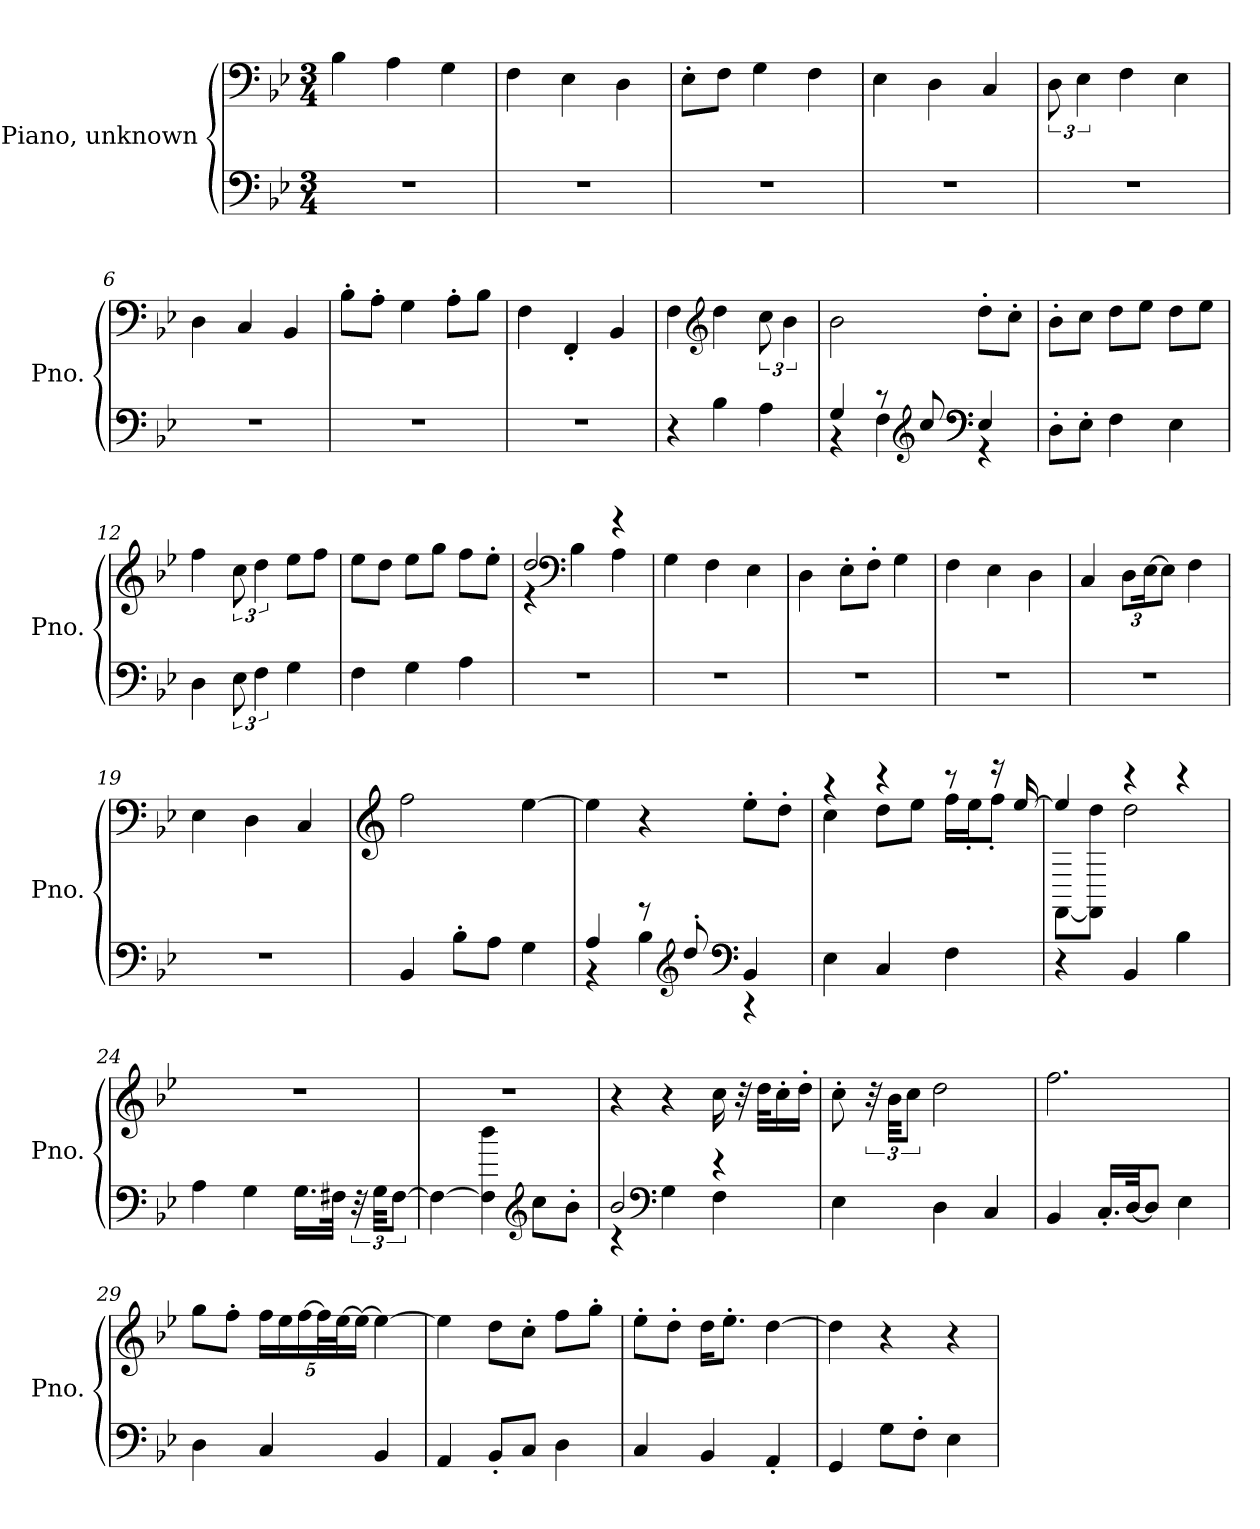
**kern	**kern
*part1	*part1
*staff2	*staff1
*I"Piano, unknown	*
*I'Pno.	*
*clefF4	*clefF4
*k[b-e-]	*k[b-e-]
*M3/4	*M3/4
*MM195	*MM195
=1	=1
2.r	4B-\
.	4A\
.	4G\
=2	=2
2.r	4F\
.	4E-\
.	4D\
=3	=3
2.r	8E-'\L
.	8F\J
.	4G\
.	4F\
=4	=4
2.r	4E-\
.	4D\
.	4C/
=5	=5
2.r	12D\
.	6E-\
.	4F\
.	4E-\
=6	=6
2.r	4D\
.	4C/
.	4BB-/
=7	=7
2.r	8B-'\L
.	8A'\J
.	4G\
.	8A'\L
.	8B-\J
=8	=8
2.r	4F\
.	4FF'/
.	4BB-/
=9	=9
4r	4F\
*	*clefG2
4B-\	4dd\
4A\	12cc\
.	6b-\
!!LO:LB:g=z
=10	=10
*^	*
4G/	4r	2b-\
8r	4F\	.
*clefG2	*	*
8cc/	.	.
*clefF4	*	*
4E-/	4r	8dd'\L
.	.	8cc'\J
*v	*v	*
=11	=11
8D'\L	8b-'\L
8E-'\J	8cc\J
4F\	8dd\L
.	8ee-\J
4E-\	8dd\L
.	8ee-\J
=12	=12
4D\	4ff\
12E-\	12cc\
6F\	6dd\
4G\	8ee-\L
.	8ff\J
=13	=13
4F\	8ee-\L
.	8dd\J
4G\	8ee-\L
.	8gg\J
4A\	8ff\L
.	8ee-'\J
=14	=14
*	*^
2.r	2dd/	4r
*	*clefF4	*
.	.	4B-\
.	4r	4A\
*	*v	*v
=15	=15
2.r	4G\
.	4F\
.	4E-\
=16	=16
2.r	4D\
.	8E-'\L
.	8F'\J
.	4G\
!!LO:LB:g=z
=17	=17
2.r	4F\
.	4E-\
.	4D\
=18	=18
2.r	4C/
*	*Xbrackettup
.	12D\L
.	[24E-\K
.	8E-\J]
.	4F\
=19	=19
2.r	4E-\
.	4D\
.	4C/
=20	=20
*	*clefG2
4BB-/	2ff\
8B-'\L	.
8A\J	.
4G\	[4ee-\
=21	=21
*^	*
4A/	4r	4ee-\]
8r	4B-\	4r
*clefG2	*	*
8dd'/	.	.
*clefF4	*	*
4BB-/	4r	8ee-'\L
.	.	8dd'\J
*v	*v	*
=22	=22
*	*^
4E-\	4r	4cc\
4C/	4r	8dd\L
.	.	8ee-\J
4F\	8r	16ff\LL
.	.	16ee-'\J
.	16r	8ff'\J
.	[16ee-/	.
=23	=23	=23
4r	4ee-/]	[8FF\L
.	.	8FF\] 8dd\J
4BB-/	4r	2dd\
4B-\	4r	.
*	*v	*v
!!LO:LB:g=z
=24	=24
4A\	2.r
4G\	.
16.G\LL	.
32F#X\JJk	.
48r	.
48G\KKL	.
[12F#\J	.
=25	=25
4F#\_	2.r
4F#\] 4dd\	.
*clefG2	*
8cc\L	.
8b-'\J	.
=26	=26
*^	*
2b-/	4r	4r
*clefF4	*	*
.	4G\	4r
4r	4F\	16cc\
.	.	32r
.	.	32dd\KLL
.	.	16cc'\
.	.	16dd'\JJ
*v	*v	*
=27	=27
4E-\	8cc'\
*	*brackettup
.	48r
.	48b-\KKL
.	12cc\J
4D\	2dd\
4C/	.
=28	=28
4BB-/	2.ff\
16.C'/LL	.
[32D/JK	.
8D/J]	.
4E-\	.
!!LO:LB:g=z
=29	=29
4D\	8gg\L
.	8ff'\J
*	*Xbrackettup
4C/	20ff\LL
.	20ee-\
.	[20ff\
.	40ff\L]
.	[40ee-\J
.	20ee-\JJ_
4BB-/	4ee-\_
=30	=30
4AA/	4ee-\]
8BB-'/L	8dd\L
8C/J	8cc'\J
4D\	8ff\L
.	8gg'\J
=31	=31
4C/	8ee-'\L
.	8dd'\J
4BB-/	16dd\KL
.	8.ee-'\J
4AA'/	[4dd\
=32	=32
4GG/	4dd\]
8G\L	4r
8F'\J	.
4E-\	4r
=	=
*-	*-
